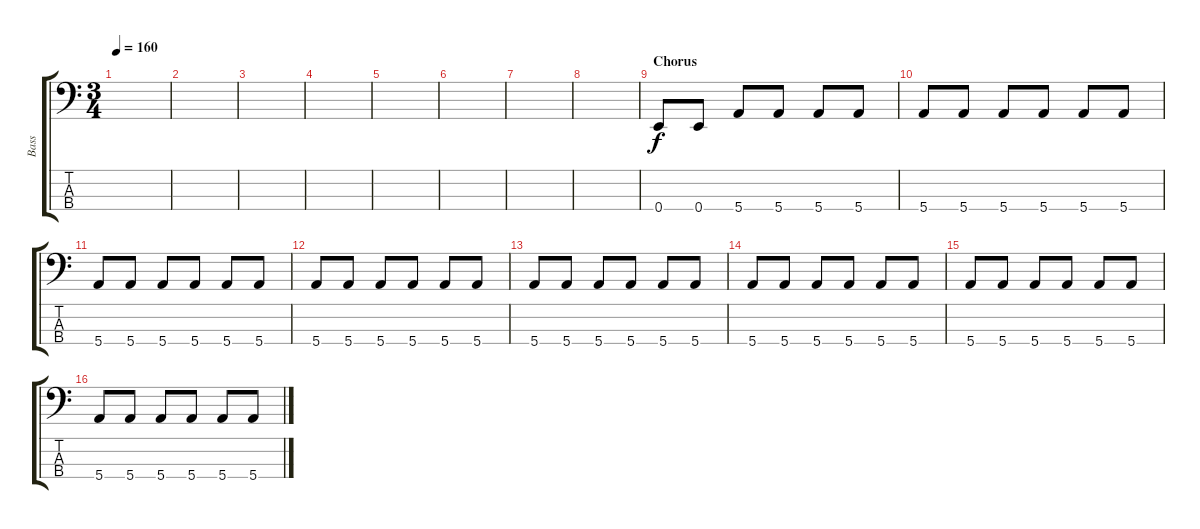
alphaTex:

\track ("Bass" "Bass") {instrument electricbassfinger}
\staff {score tabs}
\tuning (G2 D2 A1 E1) {hide}
\ts (3 4)
\tempo 160
\clef f4
\ks c
|
|
|
|
|
|
|
|
\section ("" "Chorus")
0.4.8 0.4.8 5.4.8 5.4.8 5.4.8 5.4.8 |
5.4.8 5.4.8 5.4.8 5.4.8 5.4.8 5.4.8 |
5.4.8 5.4.8 5.4.8 5.4.8 5.4.8 5.4.8 |
5.4.8 5.4.8 5.4.8 5.4.8 5.4.8 5.4.8 |
5.4.8 5.4.8 5.4.8 5.4.8 5.4.8 5.4.8 |
5.4.8 5.4.8 5.4.8 5.4.8 5.4.8 5.4.8 |
5.4.8 5.4.8 5.4.8 5.4.8 5.4.8 5.4.8 |
5.4.8 5.4.8 5.4.8 5.4.8 5.4.8 5.4.8
